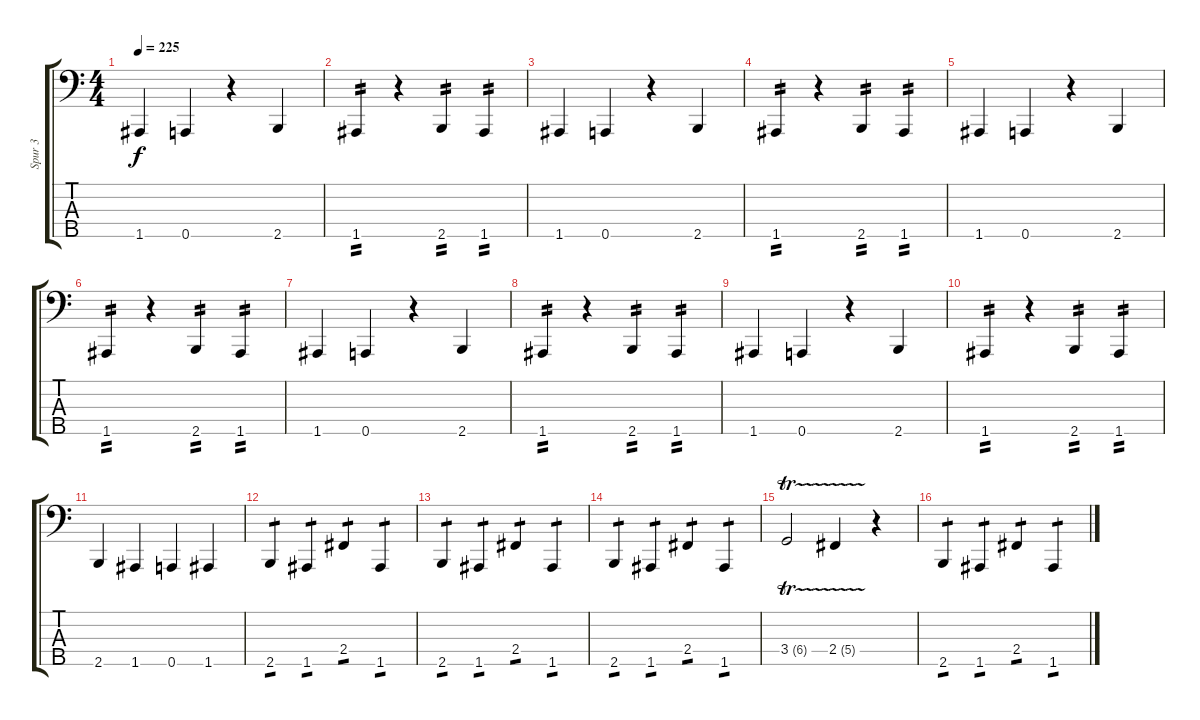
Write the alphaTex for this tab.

\track ("Spur 3" "Spur 3") {instrument electricbasspick}
\staff {score tabs}
\tuning (G2 D2 A1 E1 A0) {hide}
\ts (4 4)
\tempo 225
\clef f4
\ks c
1.5.4{dy f} 0.5.4 r.4 2.5.4 |
1.5.4{tp 2} r.4 2.5.4{tp 2} 1.5.4{tp 2} |
1.5.4 0.5.4 r.4 2.5.4 |
1.5.4{tp 2} r.4 2.5.4{tp 2} 1.5.4{tp 2} |
1.5.4 0.5.4 r.4 2.5.4 |
1.5.4{tp 2} r.4 2.5.4{tp 2} 1.5.4{tp 2} |
1.5.4 0.5.4 r.4 2.5.4 |
1.5.4{tp 2} r.4 2.5.4{tp 2} 1.5.4{tp 2} |
1.5.4 0.5.4 r.4 2.5.4 |
1.5.4{tp 2} r.4 2.5.4{tp 2} 1.5.4{tp 2} |
2.5.4 1.5.4 0.5.4 1.5.4 |
2.5.4{tp 1} 1.5.4{tp 1} 2.4.4{tp 1} 1.5.4{tp 1} |
2.5.4{tp 1} 1.5.4{tp 1} 2.4.4{tp 1} 1.5.4{tp 1} |
2.5.4{tp 1} 1.5.4{tp 1} 2.4.4{tp 1} 1.5.4{tp 1} |
3.4{tr (6 16)}.2 2.4{tr (5 16)}.4 r.4 |
2.5.4{tp 1} 1.5.4{tp 1} 2.4.4{tp 1} 1.5.4{tp 1}
